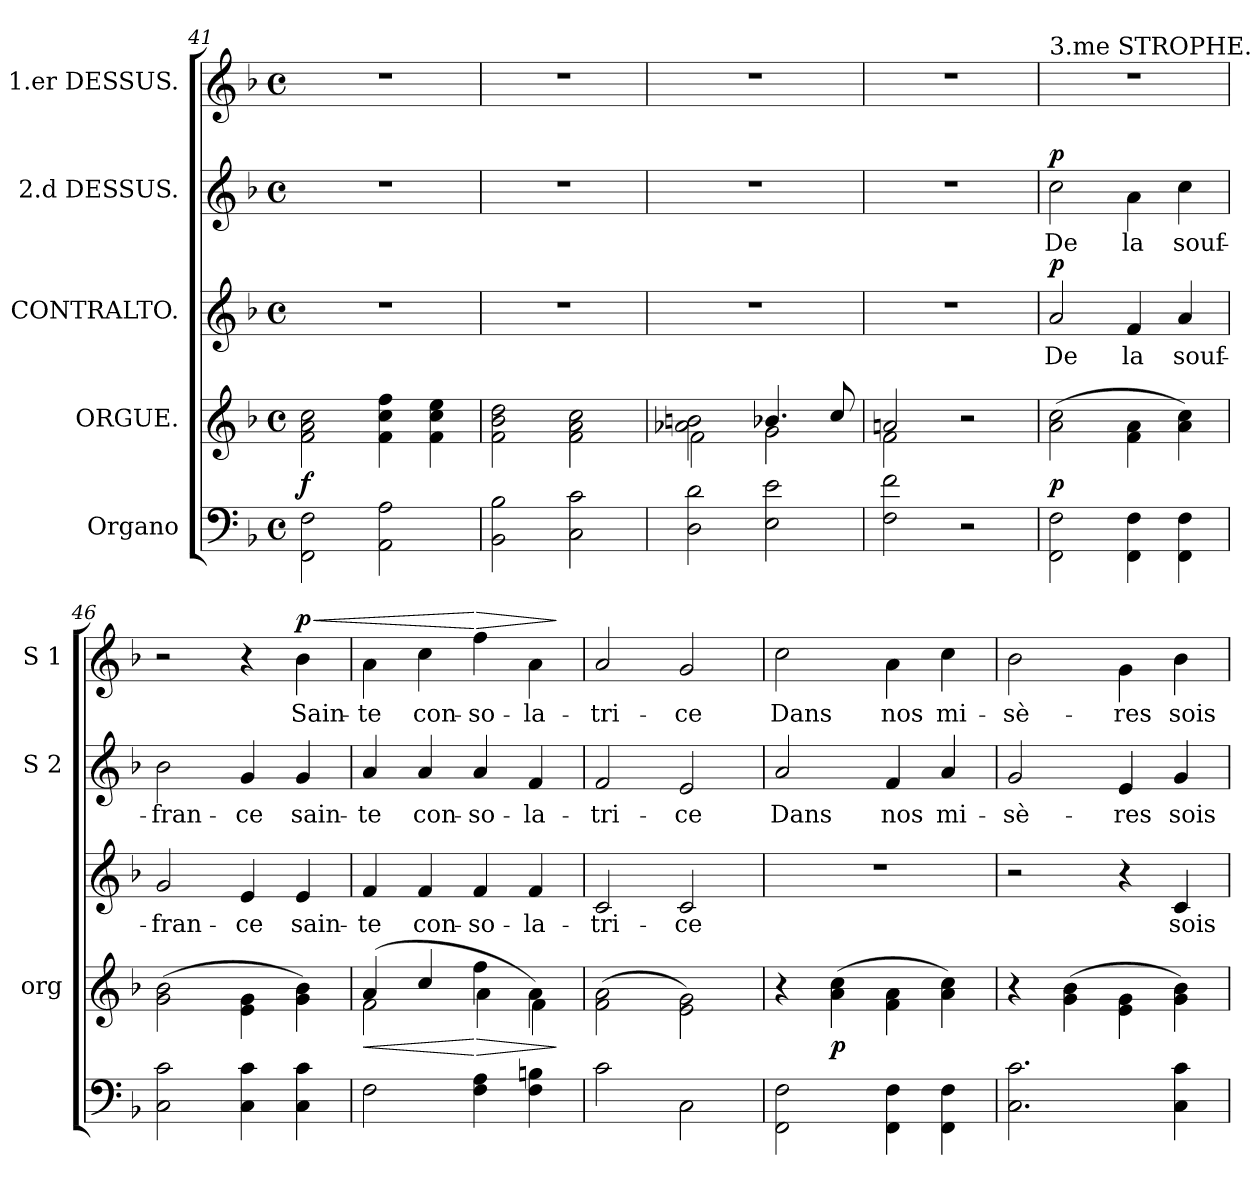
**kern	**kern	**dynam	**kern	**text	**dynam	**kern	**text	**dynam	**kern	**text	**dynam
*part5	*part4	*part4	*part3	*part3	*part3	*part2	*part2	*part2	*part1	*part1	*part1
*staff5	*staff4	*staff4	*staff3	*staff3	*staff3	*staff2	*staff2	*staff2	*staff1	*staff1	*staff1
*I"Organo	*I"ORGUE.	*	*I"CONTRALTO.	*	*	*I"2.d DESSUS.	*	*	*I"1.er DESSUS.	*	*
*	*I'org	*	*	*	*	*I'S 2	*	*	*I'S 1	*	*
*clefF4	*clefG2	*	*clefG2	*	*	*clefG2	*	*	*clefG2	*	*
*k[b-]	*k[b-]	*	*k[b-]	*	*	*k[b-]	*	*	*k[b-]	*	*
*F:	*F:	*	*F:	*	*	*F:	*	*	*F:	*	*
*M4/4	*M4/4	*	*M4/4	*	*	*M4/4	*	*	*M4/4	*	*
*met(c)	*met(c)	*	*met(c)	*	*	*met(c)	*	*	*met(c)	*	*
=41	=41	=41	=41	=41	=41	=41	=41	=41	=41	=41	=41
2FF\ 2F\	2f\ 2a\ 2cc\	f	1r	.	.	1r	.	.	1r	.	.
2AA\ 2A\	4f\ 4cc\ 4ff\	.	.	.	.	.	.	.	.	.	.
.	4f\ 4cc\ 4ee\	.	.	.	.	.	.	.	.	.	.
=42	=42	=42	=42	=42	=42	=42	=42	=42	=42	=42	=42
2BB-\ 2B-\	2f\ 2b-\ 2dd\	.	1r	.	.	1r	.	.	1r	.	.
2C\ 2c\	2f\ 2a\ 2cc\	.	.	.	.	.	.	.	.	.	.
=43	=43	=43	=43	=43	=43	=43	=43	=43	=43	=43	=43
*	*^	*	*	*	*	*	*	*	*	*	*
2D\ 2d\	2a-X\ 2bn\	2f\	.	1r	.	.	1r	.	.	1r	.	.
2E\ 2e\	4.b-X/	2g\	.	.	.	.	.	.	.	.	.	.
.	8cc/	.	.	.	.	.	.	.	.	.	.	.
=44	=44	=44	=44	=44	=44	=44	=44	=44	=44	=44	=44	=44
2F\ 2f\	2an/	2f\	.	1r	.	.	1r	.	.	1r	.	.
2r	2r	2ryy	.	.	.	.	.	.	.	.	.	.
=45	=45	=45	=45	=45	=45	=45	=45	=45	=45	=45	=45	=45
!	!	!	!	!	!	!	!	!	!	!LO:TX:a:t=3.me STROPHE.	!	!
!	!	!	!	!	!	!LO:DY:a	!	!	!LO:DY:a	!	!	!
*	*v	*v	*	*	*	*	*	*	*	*	*	*
2FF\ 2F\	(2a\ 2cc\	p	2a/	De	p	2cc\	De	p	1r	.	.
4FF\ 4F\	4f\ 4a\	.	4f/	la	.	4a\	la	.	.	.	.
4FF\ 4F\	4a\ 4cc\)	.	4a/	souf-	.	4cc\	souf-	.	.	.	.
=46	=46	=46	=46	=46	=46	=46	=46	=46	=46	=46	=46
2C\ 2c\	(2g\ 2b-\	.	2g/	-fran-	.	2b-\	-fran-	.	2r	.	.
4C\ 4c\	4e\ 4g\	.	4e/	-ce	.	4g/	-ce	.	4r	.	.
!	!	!	!	!	!	!	!	!	!	!	!LO:HP:a
!	!	!	!	!	!	!	!	!	!	!	!LO:DY:n=1:a
4C\ 4c\	4g\ 4b-\)	.	4e/	sain-	.	4g/	sain-	.	4b-\	Sain-	< p
=47	=47	=47	=47	=47	=47	=47	=47	=47	=47	=47	=47
*	*^	*	*	*	*	*	*	*	*	*	*
!	!	!	!LO:HP:b	!	!	!	!	!	!	!	!	!
2F\	(4a/	2f\	<	4f/	-te	.	4a/	-te	.	4a\	-te	.
.	4cc/	.	.	4f/	con-	.	4a/	con-	.	4cc\	con-	.
!	!	!	!LO:HP:n=1:b	!	!	!	!	!	!	!	!	!LO:HP:n=1:a
4F\ 4A\	4ff\	4a\	[ >	4f/	-so-	.	4a/	-so-	.	4ff\	-so-	[ >
4F\ 4Bn\	4a\)	4f\	.	4f/	-la-	.	4f/	-la-	.	4a\	-la-	.
*	*v	*v	*	*	*	*	*	*	*	*	*	*
.	.	]	.	.	.	.	.	.	.	.	]
=48	=48	=48	=48	=48	=48	=48	=48	=48	=48	=48	=48
2c\	(2f\ 2a\	.	2c/	-tri-	.	2f/	-tri-	.	2a/	-tri-	.
2C\	2e\ 2g\)	.	2c/	-ce	.	2e/	-ce	.	2g/	-ce	.
=49	=49	=49	=49	=49	=49	=49	=49	=49	=49	=49	=49
2FF\ 2F\	4r	.	1r	.	.	2a/	Dans	.	2cc\	Dans	.
.	(4a\ 4cc\	p	.	.	.	.	.	.	.	.	.
4FF\ 4F\	4f\ 4a\	.	.	.	.	4f/	nos	.	4a\	nos	.
4FF\ 4F\	4a\ 4cc\)	.	.	.	.	4a/	mi-	.	4cc\	mi-	.
=50	=50	=50	=50	=50	=50	=50	=50	=50	=50	=50	=50
2.C\ 2.c\	4r	.	2r	.	.	2g/	-sè-	.	2b-\	-sè-	.
.	(4g\ 4b-\	.	.	.	.	.	.	.	.	.	.
.	4e\ 4g\	.	4r	.	.	4e/	-res	.	4g\	-res	.
4C\ 4c\	4g\ 4b-\)	.	4c/	sois	.	4g/	sois	.	4b-\	sois	.
=	=	=	=	=	=	=	=	=	=	=	=
*-	*-	*-	*-	*-	*-	*-	*-	*-	*-	*-	*-
